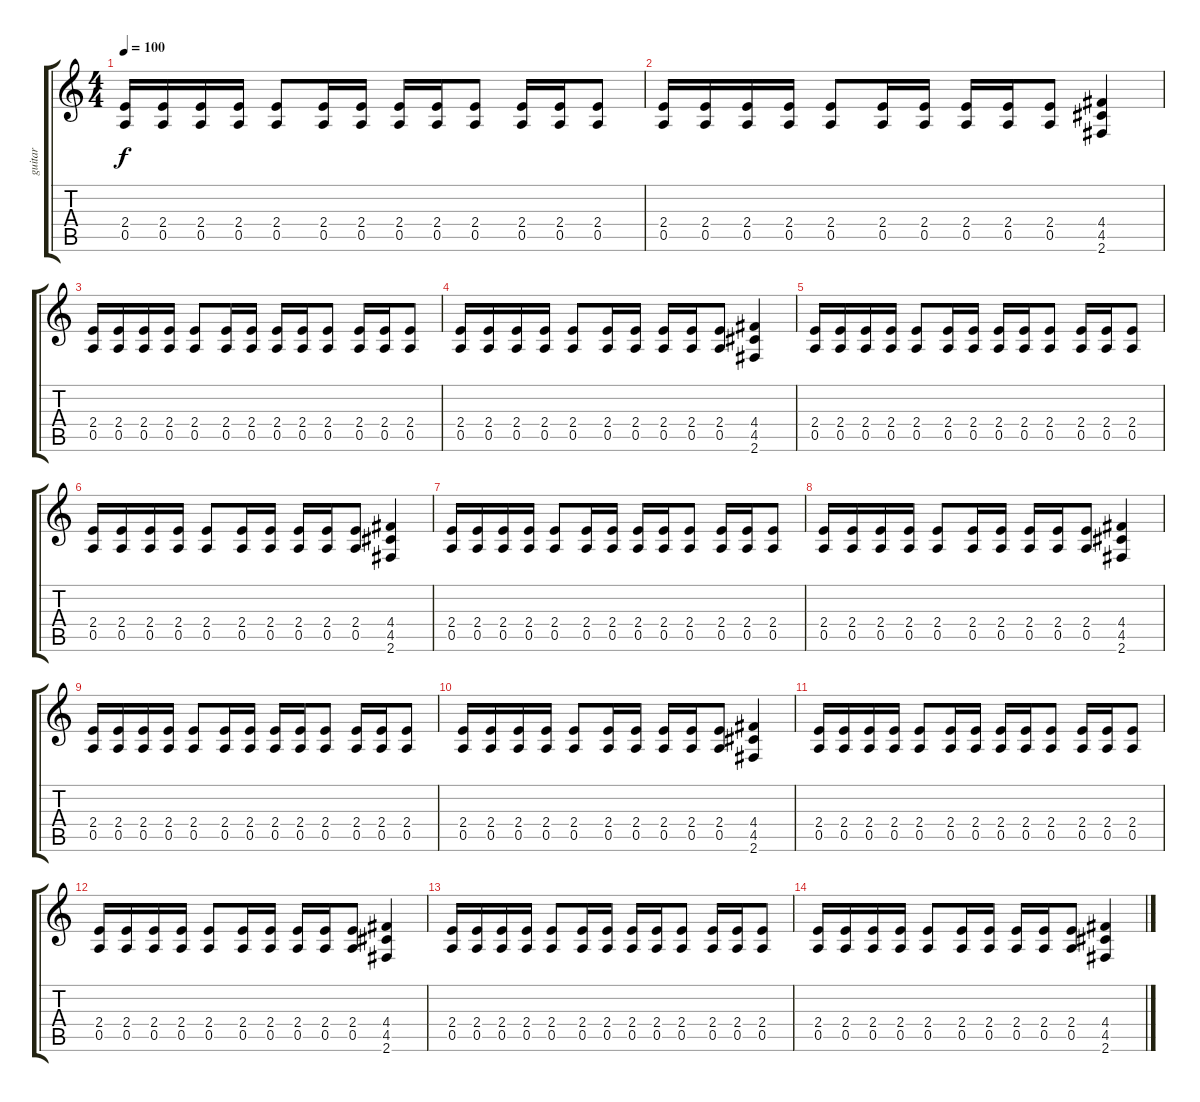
\track ("guitar" "guitar") {instrument distortionguitar}
\staff {score tabs}
\tuning (E4 B3 G3 D3 A2 E2) {hide}
\ts (4 4)
\tempo 100
\clef g2
\ks c
(2.4 0.5).16{dy f} (2.4 0.5).16 (2.4 0.5).16 (2.4 0.5).16 (2.4 0.5).8 (2.4 0.5).16 (2.4 0.5).16 (2.4 0.5).16 (2.4 0.5).16 (2.4 0.5).8 (2.4 0.5).16 (2.4 0.5).16 (2.4 0.5).8 |
(2.4 0.5).16 (2.4 0.5).16 (2.4 0.5).16 (2.4 0.5).16 (2.4 0.5).8 (2.4 0.5).16 (2.4 0.5).16 (2.4 0.5).16 (2.4 0.5).16 (2.4 0.5).8 (4.4 4.5 2.6).4 |
(2.4 0.5).16 (2.4 0.5).16 (2.4 0.5).16 (2.4 0.5).16 (2.4 0.5).8 (2.4 0.5).16 (2.4 0.5).16 (2.4 0.5).16 (2.4 0.5).16 (2.4 0.5).8 (2.4 0.5).16 (2.4 0.5).16 (2.4 0.5).8 |
(2.4 0.5).16 (2.4 0.5).16 (2.4 0.5).16 (2.4 0.5).16 (2.4 0.5).8 (2.4 0.5).16 (2.4 0.5).16 (2.4 0.5).16 (2.4 0.5).16 (2.4 0.5).8 (4.4 4.5 2.6).4 |
(2.4 0.5).16 (2.4 0.5).16 (2.4 0.5).16 (2.4 0.5).16 (2.4 0.5).8 (2.4 0.5).16 (2.4 0.5).16 (2.4 0.5).16 (2.4 0.5).16 (2.4 0.5).8 (2.4 0.5).16 (2.4 0.5).16 (2.4 0.5).8 |
(2.4 0.5).16 (2.4 0.5).16 (2.4 0.5).16 (2.4 0.5).16 (2.4 0.5).8 (2.4 0.5).16 (2.4 0.5).16 (2.4 0.5).16 (2.4 0.5).16 (2.4 0.5).8 (4.4 4.5 2.6).4 |
(2.4 0.5).16{volume 10} (2.4 0.5).16 (2.4 0.5).16 (2.4 0.5).16 (2.4 0.5).8 (2.4 0.5).16 (2.4 0.5).16 (2.4 0.5).16 (2.4 0.5).16 (2.4 0.5).8 (2.4 0.5).16 (2.4 0.5).16 (2.4 0.5).8 |
(2.4 0.5).16 (2.4 0.5).16 (2.4 0.5).16 (2.4 0.5).16 (2.4 0.5).8 (2.4 0.5).16 (2.4 0.5).16 (2.4 0.5).16 (2.4 0.5).16 (2.4 0.5).8 (4.4 4.5 2.6).4 |
(2.4 0.5).16{volume 8} (2.4 0.5).16 (2.4 0.5).16 (2.4 0.5).16 (2.4 0.5).8 (2.4 0.5).16 (2.4 0.5).16 (2.4 0.5).16 (2.4 0.5).16 (2.4 0.5).8 (2.4 0.5).16 (2.4 0.5).16 (2.4 0.5).8 |
(2.4 0.5).16 (2.4 0.5).16 (2.4 0.5).16 (2.4 0.5).16 (2.4 0.5).8 (2.4 0.5).16 (2.4 0.5).16 (2.4 0.5).16 (2.4 0.5).16 (2.4 0.5).8 (4.4 4.5 2.6).4 |
(2.4 0.5).16{volume 4} (2.4 0.5).16 (2.4 0.5).16 (2.4 0.5).16 (2.4 0.5).8 (2.4 0.5).16 (2.4 0.5).16 (2.4 0.5).16 (2.4 0.5).16 (2.4 0.5).8 (2.4 0.5).16 (2.4 0.5).16 (2.4 0.5).8 |
(2.4 0.5).16 (2.4 0.5).16 (2.4 0.5).16 (2.4 0.5).16 (2.4 0.5).8 (2.4 0.5).16 (2.4 0.5).16 (2.4 0.5).16 (2.4 0.5).16 (2.4 0.5).8 (4.4 4.5 2.6).4 |
(2.4 0.5).16{volume 0} (2.4 0.5).16 (2.4 0.5).16 (2.4 0.5).16 (2.4 0.5).8 (2.4 0.5).16 (2.4 0.5).16 (2.4 0.5).16 (2.4 0.5).16 (2.4 0.5).8 (2.4 0.5).16 (2.4 0.5).16 (2.4 0.5).8 |
(2.4 0.5).16 (2.4 0.5).16 (2.4 0.5).16 (2.4 0.5).16 (2.4 0.5).8 (2.4 0.5).16 (2.4 0.5).16 (2.4 0.5).16 (2.4 0.5).16 (2.4 0.5).8 (4.4 4.5 2.6).4
